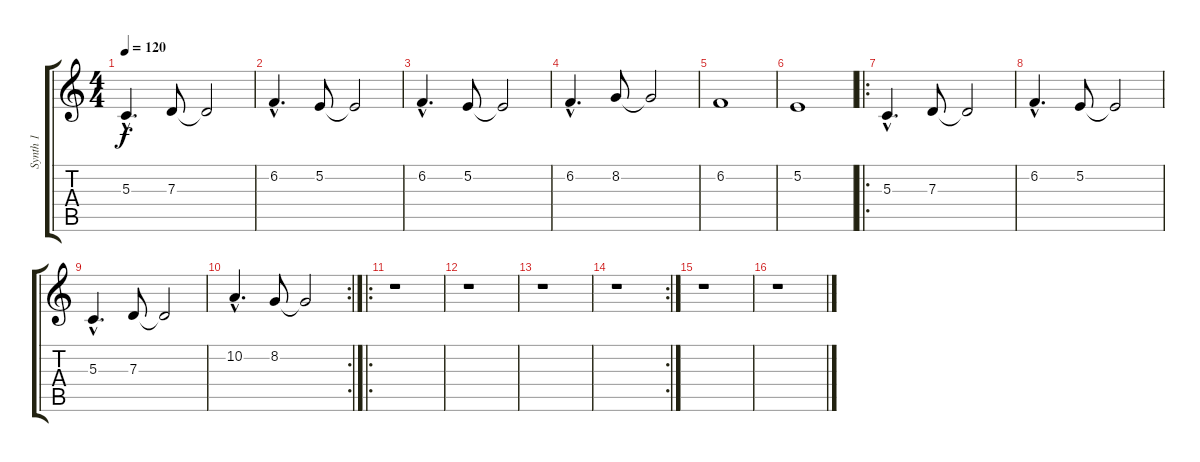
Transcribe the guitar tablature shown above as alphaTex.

\track ("Synth 1" "Synth 1") {instrument stringensemble1}
\staff {score tabs}
\tuning (E4 B3 G3 D3 A2 E2) {hide}
\ts (4 4)
\tempo 120
\clef g2
\ks c
5.3{hac}.4{d dy f} 7.3.8 7.3{t}.2 |
6.2{hac}.4{d} 5.2.8 5.2{t}.2 |
6.2{hac}.4{d} 5.2.8 5.2{t}.2 |
6.2{hac}.4{d} 8.2.8 8.2{t}.2 |
6.2.1 |
5.2.1 |
\ro
5.3{hac}.4{d} 7.3.8 7.3{t}.2 |
6.2{hac}.4{d} 5.2.8 5.2{t}.2 |
5.3{hac}.4{d} 7.3.8 7.3{t}.2 |
\rc 2
10.2{hac}.4{d} 8.2.8 8.2{t}.2 |
\ro
r.1 |
r.1 |
r.1 |
\rc 2
r.1 |
r.1 |
r.1
